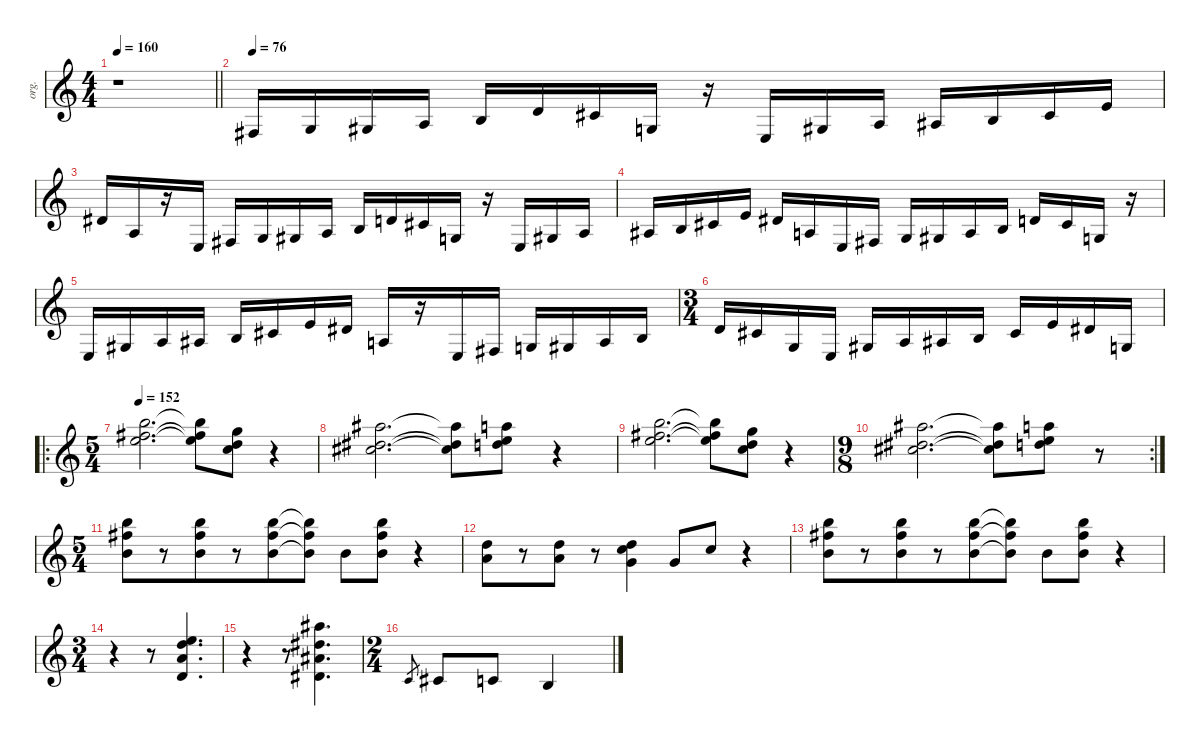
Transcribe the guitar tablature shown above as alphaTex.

\defaultSystemsLayout 4
\hideDynamics
\bracketExtendMode nobrackets
\otherSystemsTrackNameOrientation horizontal
\track ("Kevin Moore (Keyboard)" "org.") {instrument drawbarorgan}
\staff {score}
\tuning (E5 B4 G4 D4 A3 D3)
\ts (4 4)
\tempo 160
\clef g2
\barLineRight lightlight
\ks c
r.1{dy f beam Down} |
\tempo 76
4.6{acc #}.16{instrument lead2sawtooth beam Up} 5.6.16{beam Up} 6.6{acc #}.16{beam Up} 7.6.16{beam Up} 2.5.16{beam Up} 5.5.16{beam Up} 4.5{acc #}.16{beam Up} 5.6.16{beam Up} r.16{beam Up} 2.6.16{beam Up} 6.6{acc #}.16{beam Up} 7.6.16{beam Up} 8.6{acc #}.16{beam Up} 9.6.16{beam Up} 4.5{acc #}.16{beam Up} 7.5.16{beam Up} |
6.5{acc #}.16{beam Up} 7.6.16{beam Up} r.16{beam Up} 2.6.16{beam Up} 4.6{acc #}.16{beam Up} 5.6.16{beam Up} 6.6{acc #}.16{beam Up} 7.6.16{beam Up} 2.5.16{beam Up} 5.5.16{beam Up} 4.5{acc #}.16{beam Up} 5.6.16{beam Up} r.16{beam Up} 2.6.16{beam Up} 6.6{acc #}.16{beam Up} 7.6.16{beam Up} |
8.6{acc #}.16{beam Up} 9.6.16{beam Up} 4.5{acc #}.16{beam Up} 7.5.16{beam Up} 6.5{acc #}.16{beam Up} 7.6.16{beam Up} 2.6.16{beam Up} 4.6{acc #}.16{beam Up} 5.6.16{beam Up} 6.6{acc #}.16{beam Up} 7.6.16{beam Up} 2.5.16{beam Up} 5.5.16{beam Up} 4.5{acc #}.16{beam Up} 5.6.16{beam Up} r.16{beam Up} |
2.6.16{beam Up} 6.6{acc #}.16{beam Up} 7.6.16{beam Up} 8.6{acc #}.16{beam Up} 9.6.16{beam Up} 4.5{acc #}.16{beam Up} 7.5.16{beam Up} 6.5{acc #}.16{beam Up} 7.6.16{beam Up} r.16{beam Up} 2.6.16{beam Up} 4.6{acc #}.16{beam Up} 5.6.16{beam Up} 6.6{acc #}.16{beam Up} 7.6.16{beam Up} 2.5.16{beam Up} |
\ts (3 4)
\beaming (8 2 2 2)
5.5.16{beam Up} 4.5{acc #}.16{beam Up} 5.6.16{beam Up} 2.6.16{beam Up} 6.6{acc #}.16{beam Up} 7.6.16{beam Up} 8.6{acc #}.16{beam Up} 9.6.16{beam Up} 4.5{acc #}.16{beam Up} 7.5.16{beam Up} 6.5{acc #}.16{beam Up} 5.6.16{beam Up} |
\ro
\ts (5 4)
\beaming (8 6 4)
\tempo 152
(7.1 7.2{acc #} 9.3).2{d instrument drawbarorgan beam Down} (7.1{t} 7.2{t acc #} 9.3{t}).8{beam Down} (3.1 3.2 5.3).8{beam Down} r.4{beam Down} |
(6.1{acc #} 4.2{acc #} 6.3{acc #}).2{d beam Down} (6.1{t acc #} 4.2{t acc #} 6.3{t acc #}).8{beam Down} (5.1 5.2 7.3).8{beam Down} r.4{beam Down} |
(7.1 7.2{acc #} 9.3).2{d beam Down} (7.1{t} 7.2{t acc #} 9.3{t}).8{beam Down} (3.1 3.2 5.3).8{beam Down} r.4{beam Down} |
\rc 2
\ts (9 8)
\beaming (8 3 3 3)
(6.1{acc #} 4.2{acc #} 6.3{acc #}).2{d beam Down} (6.1{t acc #} 4.2{t acc #} 6.3{t acc #}).8{beam Down} (5.1 5.2 7.3).8{beam Down} r.8{beam Down} |
\ts (5 4)
\beaming (8 6 4)
(7.1 7.2{acc #} 4.3).8{instrument rockorgan beam Down} r.8{beam Down} (7.1 7.2{acc #} 4.3).8{beam Down} r.8{beam Down} (7.1 7.2{acc #} 4.3).8{beam Down} (7.1{t} 7.2{t acc #} 4.3{t}).8{beam Down} 0.2.8{beam Down} (7.1 7.2{acc #} 4.3).8{beam Down} r.4{beam Down} |
(3.2 2.3).8{beam Down} r.8{beam Down} (3.2 2.3).8{beam Down} r.8{beam Down} (3.2 5.3 5.4).4{beam Down} 5.4.8{beam Up} 5.3.8{beam Up} r.4{beam Up} |
(7.1 7.2{acc #} 9.4).8{beam Down} r.8{beam Down} (7.1 7.2{acc #} 9.4).8{beam Down} r.8{beam Down} (7.1 7.2{acc #} 9.4).8{beam Down} (7.1{t} 7.2{t acc #} 9.4{t}).8{beam Down} 0.2.8{beam Down} (7.1 7.2{acc #} 9.4).8{beam Down} r.4{beam Down} |
\ts (3 4)
\beaming (8 2 2 2)
r.4{beam Down} r.8{beam Down} (0.1 3.2 2.3 0.4).4{d beam Up} |
r.4{beam Down} r.8{beam Down} (6.1{acc #} 4.2{acc #} 3.3{acc #} 1.4{acc #}).4{d beam Down} |
\ts (2 4)
\beaming (8 2 2)
3.5.8{gr dy mf beam Up} 4.5{acc #}.8{dy f beam Up} 3.5.8{beam Up} 2.5.4{beam Up}
